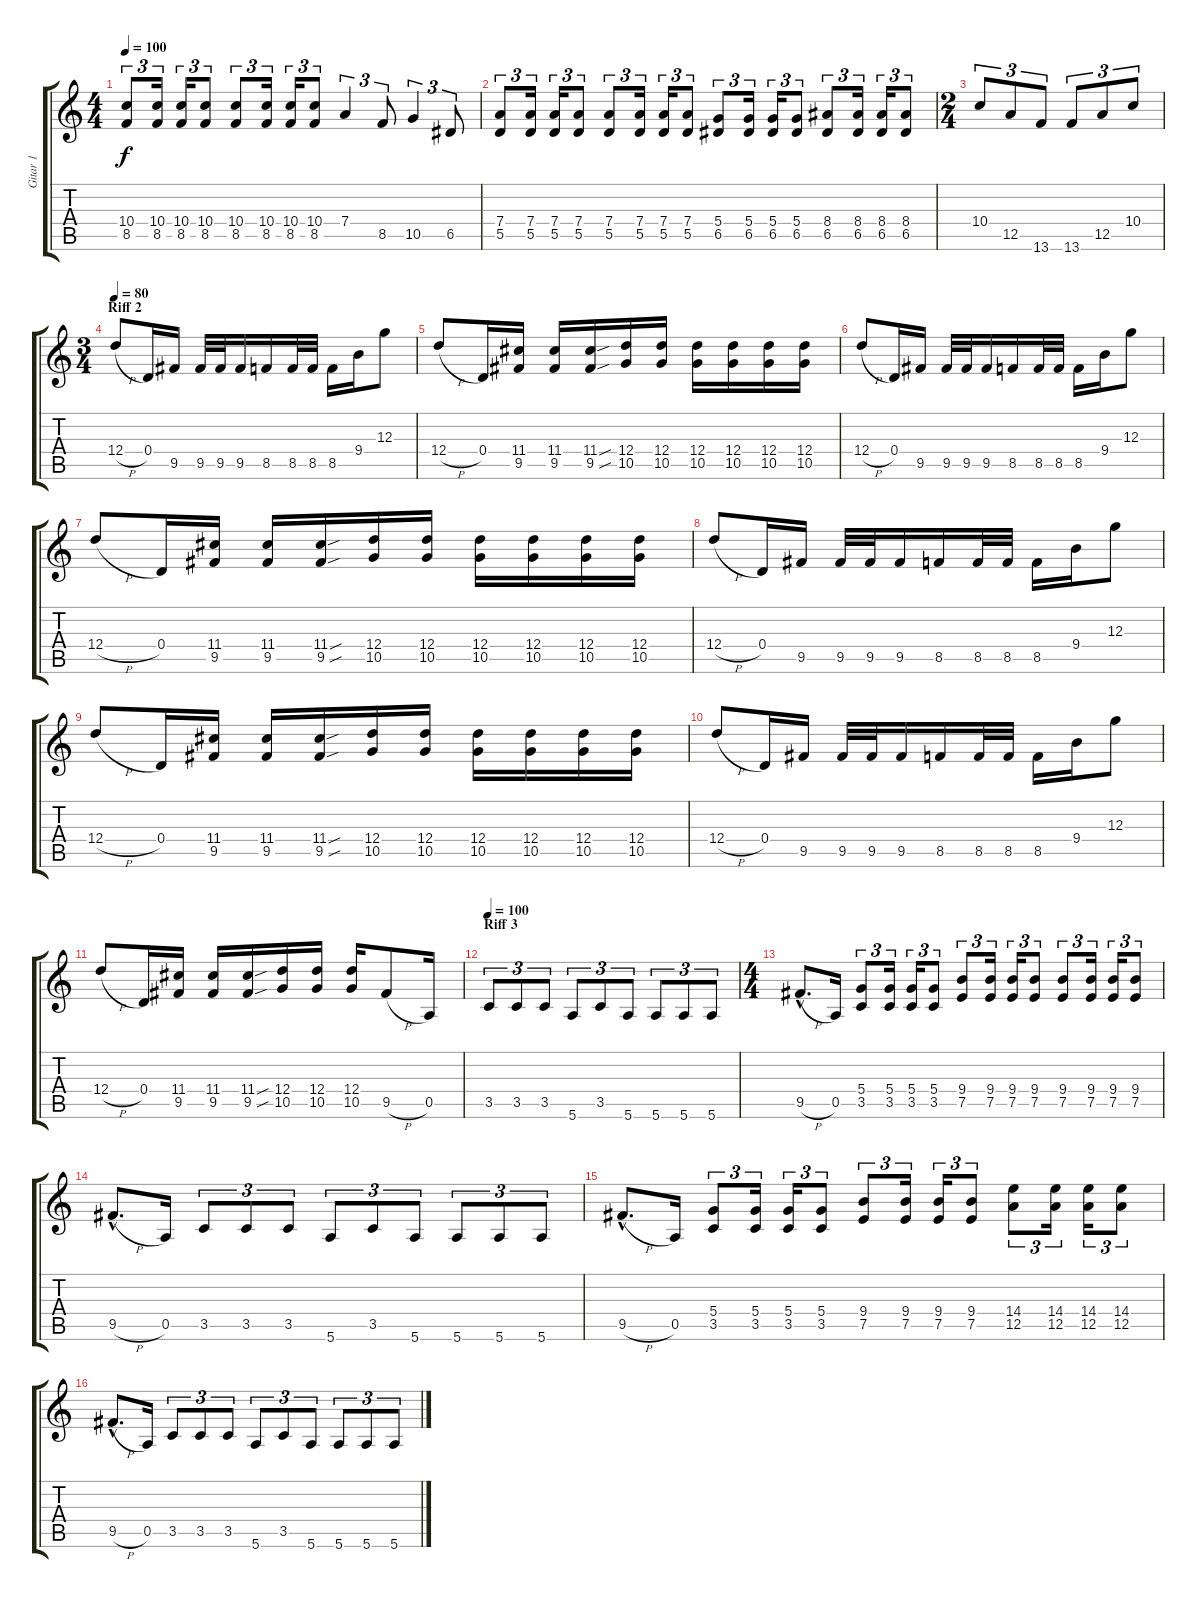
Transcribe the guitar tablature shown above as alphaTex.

\track ("Gitar 1" "Gitar 1") {instrument distortionguitar}
\staff {score tabs}
\tuning (E4 B3 G3 D3 A2 E2) {hide}
\ts (4 4)
\tempo 100
\clef g2
\ks c
(10.4 8.5).8{tu (3 2) dy f} (10.4 8.5).16{tu (3 2)} (10.4 8.5).16{tu (3 2)} (10.4 8.5).8{tu (3 2)} (10.4 8.5).8{tu (3 2)} (10.4 8.5).16{tu (3 2)} (10.4 8.5).16{tu (3 2)} (10.4 8.5).8{tu (3 2)} 7.4.4{tu (3 2)} 8.5.8{tu (3 2)} 10.5.4{tu (3 2)} 6.5.8{tu (3 2)} |
(7.4 5.5).8{tu (3 2)} (7.4 5.5).16{tu (3 2)} (7.4 5.5).16{tu (3 2)} (7.4 5.5).8{tu (3 2)} (7.4 5.5).8{tu (3 2)} (7.4 5.5).16{tu (3 2)} (7.4 5.5).16{tu (3 2)} (7.4 5.5).8{tu (3 2)} (5.4 6.5).8{tu (3 2)} (5.4 6.5).16{tu (3 2)} (5.4 6.5).16{tu (3 2)} (5.4 6.5).8{tu (3 2)} (8.4 6.5).8{tu (3 2)} (8.4 6.5).16{tu (3 2)} (8.4 6.5).16{tu (3 2)} (8.4 6.5).8{tu (3 2)} |
\ts (2 4)
10.4.8{tu (3 2)} 12.5.8{tu (3 2)} 13.6.8{tu (3 2)} 13.6.8{tu (3 2)} 12.5.8{tu (3 2)} 10.4.8{tu (3 2)} |
\ts (3 4)
\section ("" "Riff 2")
\tempo 80
12.4{h}.8 0.4.16 9.5.16 9.5.32 9.5.32 9.5.16 8.5.16 8.5.32 8.5.32 8.5.16 9.4.16 12.3.8 |
12.4{h}.8 0.4.16 (11.4 9.5).16 (11.4 9.5).16 (11.4{sou} 9.5{sou}).16 (12.4 10.5).16 (12.4 10.5).16 (12.4 10.5).16 (12.4 10.5).16 (12.4 10.5).16 (12.4 10.5).16 |
12.4{h}.8 0.4.16 9.5.16 9.5.32 9.5.32 9.5.16 8.5.16 8.5.32 8.5.32 8.5.16 9.4.16 12.3.8 |
12.4{h}.8 0.4.16 (11.4 9.5).16 (11.4 9.5).16 (11.4{sou} 9.5{sou}).16 (12.4 10.5).16 (12.4 10.5).16 (12.4 10.5).16 (12.4 10.5).16 (12.4 10.5).16 (12.4 10.5).16 |
12.4{h}.8 0.4.16 9.5.16 9.5.32 9.5.32 9.5.16 8.5.16 8.5.32 8.5.32 8.5.16 9.4.16 12.3.8 |
12.4{h}.8 0.4.16 (11.4 9.5).16 (11.4 9.5).16 (11.4{sou} 9.5{sou}).16 (12.4 10.5).16 (12.4 10.5).16 (12.4 10.5).16 (12.4 10.5).16 (12.4 10.5).16 (12.4 10.5).16 |
12.4{h}.8 0.4.16 9.5.16 9.5.32 9.5.32 9.5.16 8.5.16 8.5.32 8.5.32 8.5.16 9.4.16 12.3.8 |
12.4{h}.8 0.4.16 (11.4 9.5).16 (11.4 9.5).16 (11.4{sou} 9.5{sou}).16 (12.4 10.5).16 (12.4 10.5).16 (12.4 10.5).16 9.5{h}.8 0.5.16 |
\section ("" "Riff 3")
\tempo 100
3.5.8{tu (3 2)} 3.5.8{tu (3 2)} 3.5.8{tu (3 2)} 5.6.8{tu (3 2)} 3.5.8{tu (3 2)} 5.6.8{tu (3 2)} 5.6.8{tu (3 2)} 5.6.8{tu (3 2)} 5.6.8{tu (3 2)} |
\ts (4 4)
9.5{h hac}.8{d} 0.5.16 (5.4 3.5).8{tu (3 2)} (5.4 3.5).16{tu (3 2)} (5.4 3.5).16{tu (3 2)} (5.4 3.5).8{tu (3 2)} (9.4 7.5).8{tu (3 2)} (9.4 7.5).16{tu (3 2)} (9.4 7.5).16{tu (3 2)} (9.4 7.5).8{tu (3 2)} (9.4 7.5).8{tu (3 2)} (9.4 7.5).16{tu (3 2)} (9.4 7.5).16{tu (3 2)} (9.4 7.5).8{tu (3 2)} |
9.5{h hac}.8{d} 0.5.16 3.5.8{tu (3 2)} 3.5.8{tu (3 2)} 3.5.8{tu (3 2)} 5.6.8{tu (3 2)} 3.5.8{tu (3 2)} 5.6.8{tu (3 2)} 5.6.8{tu (3 2)} 5.6.8{tu (3 2)} 5.6.8{tu (3 2)} |
9.5{h hac}.8{d} 0.5.16 (5.4 3.5).8{tu (3 2)} (5.4 3.5).16{tu (3 2)} (5.4 3.5).16{tu (3 2)} (5.4 3.5).8{tu (3 2)} (9.4 7.5).8{tu (3 2)} (9.4 7.5).16{tu (3 2)} (9.4 7.5).16{tu (3 2)} (9.4 7.5).8{tu (3 2)} (14.4 12.5).8{tu (3 2)} (14.4 12.5).16{tu (3 2)} (14.4 12.5).16{tu (3 2)} (14.4 12.5).8{tu (3 2)} |
9.5{h hac}.8{d} 0.5.16 3.5.8{tu (3 2)} 3.5.8{tu (3 2)} 3.5.8{tu (3 2)} 5.6.8{tu (3 2)} 3.5.8{tu (3 2)} 5.6.8{tu (3 2)} 5.6.8{tu (3 2)} 5.6.8{tu (3 2)} 5.6.8{tu (3 2)}
